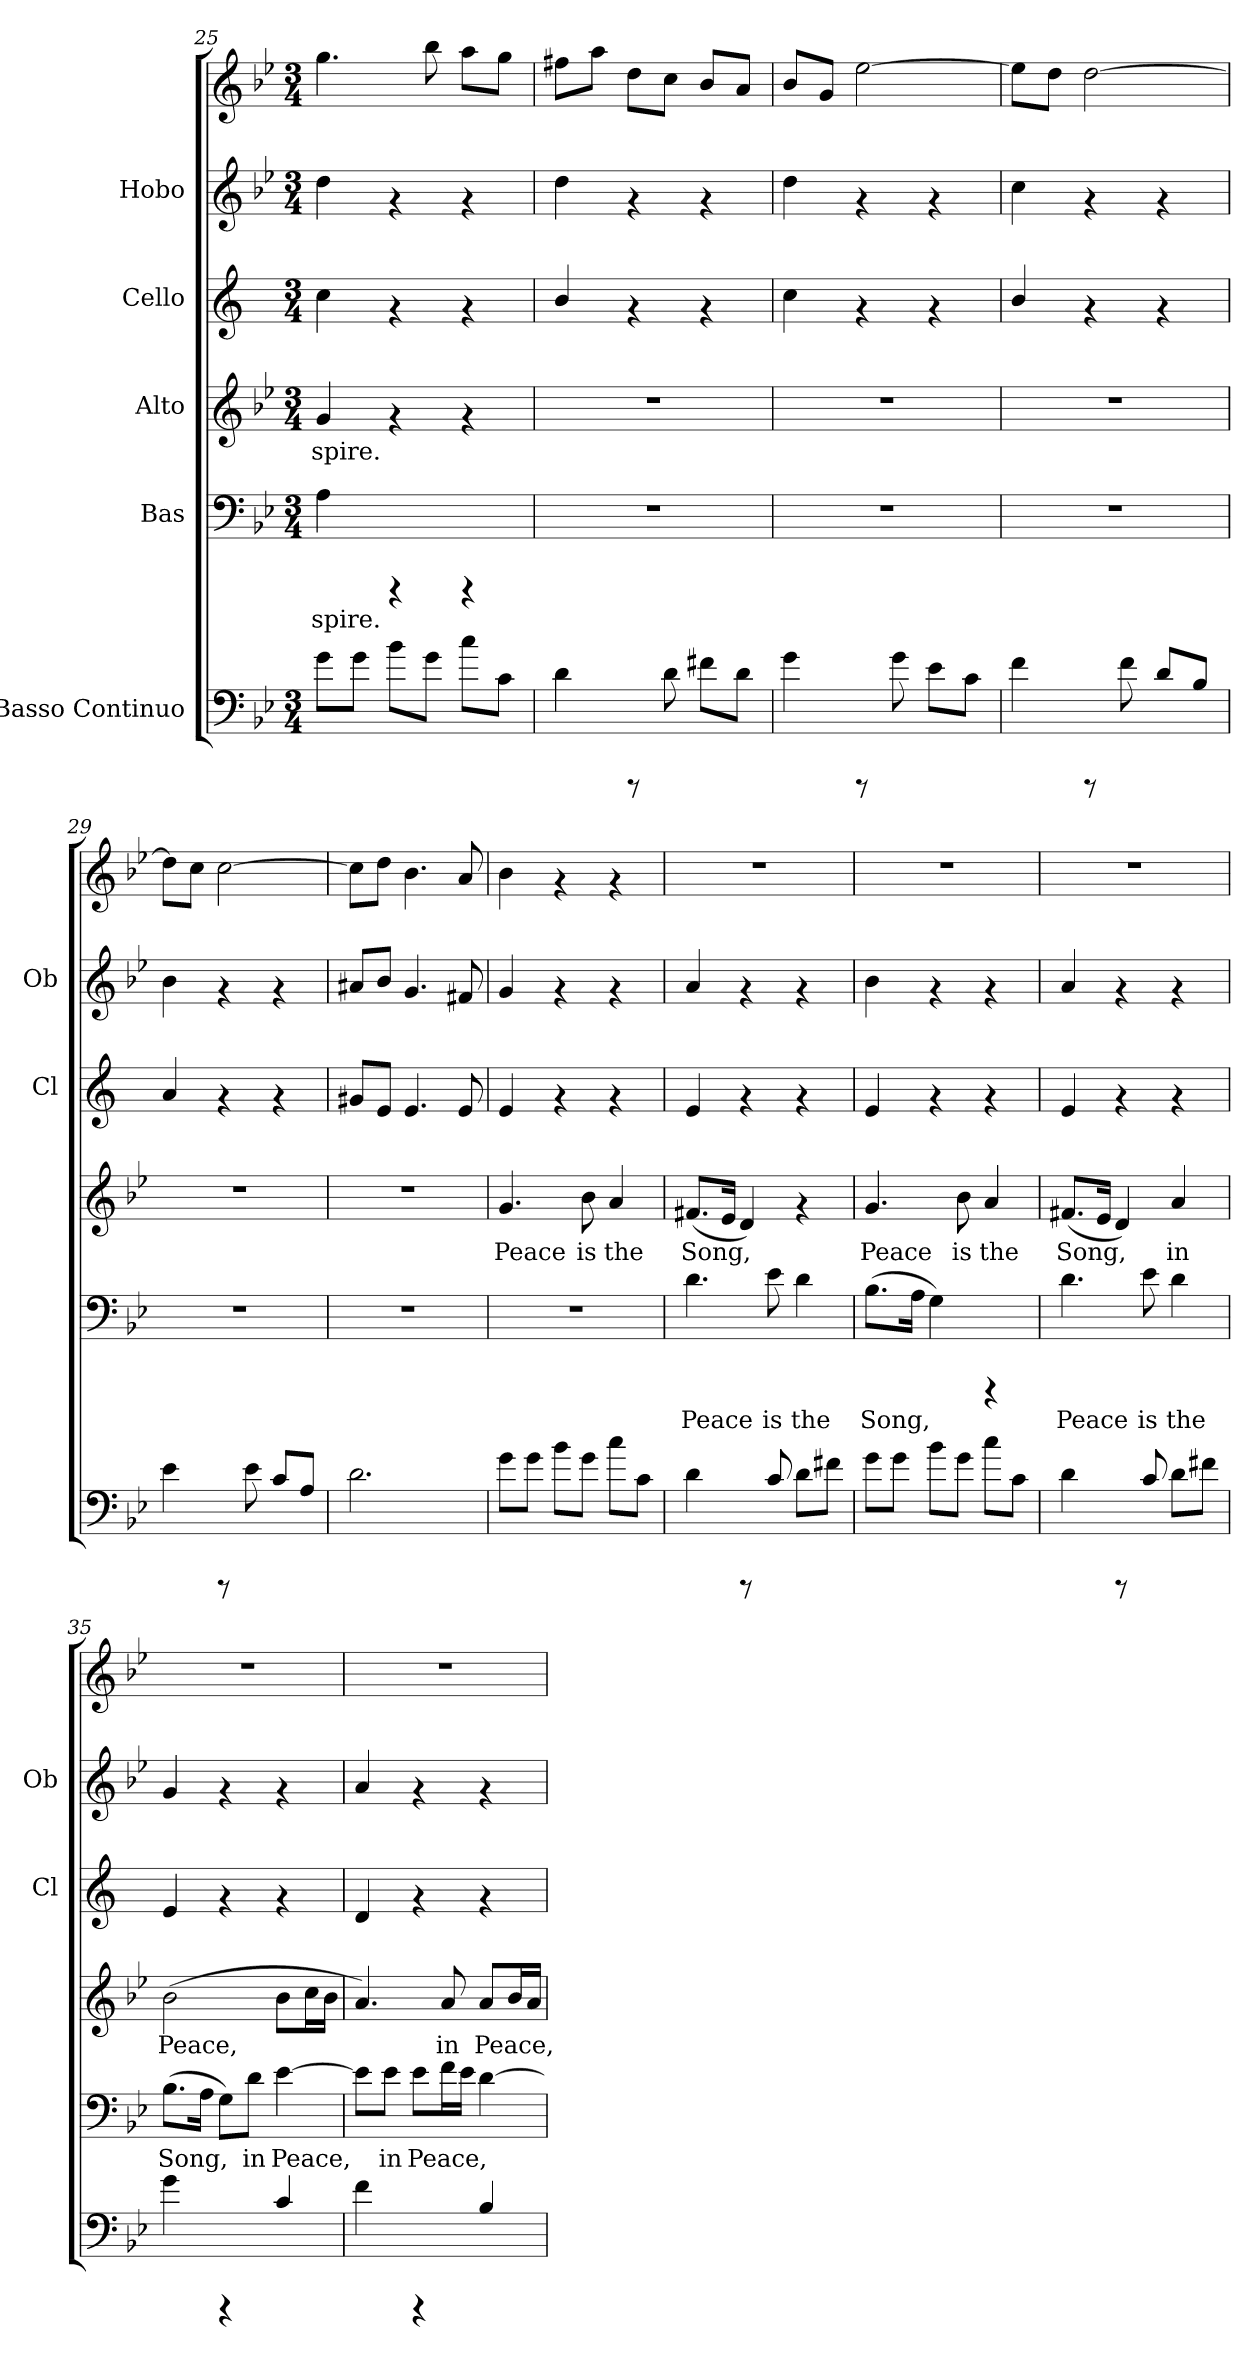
**kern	**kern	**text	**kern	**text	**kern	**kern	**kern
*part5	*part4	*part4	*part3	*part3	*part2	*part1	*part1
*staff6	*staff5	*staff5	*staff4	*staff4	*staff3	*staff2	*staff1
*I"Basso Continuo	*I"Bas	*	*I"Alto	*	*I"Cello	*I"Hobo	*
*	*	*	*	*	*I'Cl	*I'Ob	*
*clefF4	*clefF4	*	*clefG2	*	*clefG2	*clefG2	*clefG2
*ITrd7c12	*	*	*	*	*ITrd1c2	*	*
*k[b-e-]	*k[b-e-]	*	*k[b-e-]	*	*k[b-e-]	*k[b-e-]	*k[b-e-]
*B-:	*B-:	*	*B-:	*	*B-:	*B-:	*B-:
*M3/4	*M3/4	*	*M3/4	*	*M3/4	*M3/4	*M3/4
=25	=25	=25	=25	=25	=25	=25	=25
!	!	!LO:LY:b:cj	!	!LO:LY:b:cj	!	!	!
8G\L	4A\	-spire.	4g/	-spire.	4b-\	4dd\	4.gg\
8G\J	.	.	.	.	.	.	.
8B-\L	4rCCC	.	4rf	.	4rf	4rf	.
8G\J	.	.	.	.	.	.	8bb-\
8c\L	4rCCC	.	4rf	.	4rf	4rf	8aa\L
8C\J	.	.	.	.	.	.	8gg\J
=26	=26	=26	=26	=26	=26	=26	=26
4D\	2.r	.	2.r	.	4a/	4dd\	8ff#X\L
.	.	.	.	.	.	.	8aa\J
8rCCC	.	.	.	.	4rf	4rf	8dd\L
8D\	.	.	.	.	.	.	8cc\J
8F#X\L	.	.	.	.	4rf	4rf	8b-/L
8D\J	.	.	.	.	.	.	8a/J
=27	=27	=27	=27	=27	=27	=27	=27
4G\	2.r	.	2.r	.	4b-\	4dd\	8b-/L
.	.	.	.	.	.	.	8g/J
8rCCC	.	.	.	.	4rf	4rf	[>2ee-\
8G\	.	.	.	.	.	.	.
8E-\L	.	.	.	.	4rf	4rf	.
8C\J	.	.	.	.	.	.	.
=28	=28	=28	=28	=28	=28	=28	=28
4F\	2.r	.	2.r	.	4a/	4cc\	8ee-\L]
.	.	.	.	.	.	.	8dd\J
8rCCC	.	.	.	.	4rf	4rf	[>2dd\
8F\	.	.	.	.	.	.	.
8D/L	.	.	.	.	4rf	4rf	.
8BB-/J	.	.	.	.	.	.	.
=29	=29	=29	=29	=29	=29	=29	=29
4E-\	2.r	.	2.r	.	4g/	4b-\	8dd\L]
.	.	.	.	.	.	.	8cc\J
8rCCC	.	.	.	.	4rf	4rf	[>2cc\
8E-\	.	.	.	.	.	.	.
8C/L	.	.	.	.	4rf	4rf	.
8AA/J	.	.	.	.	.	.	.
!!LO:LB:g=z
=30	=30	=30	=30	=30	=30	=30	=30
2.D\	2.r	.	2.r	.	8f#X/L	8a#X/L	8cc\L]
.	.	.	.	.	8d/J	8b-/J	8dd\J
.	.	.	.	.	4.d/	4.g/	4.b-\
.	.	.	.	.	8d/	8f#X/	8a/
=31	=31	=31	=31	=31	=31	=31	=31
!	!	!	!	!LO:LY:b:cj	!	!	!
8G\L	2.r	.	4.g/	Peace	4d/	4g/	4b-\
8G\J	.	.	.	.	.	.	.
8B-\L	.	.	.	.	4rf	4rf	4rf
!	!	!	!	!LO:LY:b:cj	!	!	!
8G\J	.	.	8b-\	is	.	.	.
!	!	!	!	!LO:LY:b:cj	!	!	!
8c\L	.	.	4a/	the	4rf	4rf	4rf
8C\J	.	.	.	.	.	.	.
=32	=32	=32	=32	=32	=32	=32	=32
!	!	!LO:LY:b:cj	!	!LO:LY:b:cj	!	!	!
4D\	4.d\	Peace	(<8.f#X/L	Song,	4d/	4a/	2.r
!	!	!	!	!LO:LY:b:cj	!	!	!
.	.	.	16e-/Jk	.	.	.	.
!	!	!	!	!LO:LY:b:cj	!	!	!
8rCCC	.	.	4d/)	.	4rf	4rf	.
!	!	!LO:LY:b:cj	!	!	!	!	!
8C/	8e-\	is	.	.	.	.	.
!	!	!LO:LY:b:cj	!	!	!	!	!
8D\L	4d\	the	4rf	.	4rf	4rf	.
8F#X\J	.	.	.	.	.	.	.
=33	=33	=33	=33	=33	=33	=33	=33
!	!	!LO:LY:b:cj	!	!LO:LY:b:cj	!	!	!
8G\L	(>8.B-\L	Song,	4.g/	Peace	4d/	4b-\	2.r
8G\J	.	.	.	.	.	.	.
!	!	!LO:LY:b:cj	!	!	!	!	!
.	16A\Jk	.	.	.	.	.	.
!	!	!LO:LY:b:cj	!	!	!	!	!
8B-\L	4G\)	.	.	.	4rf	4rf	.
!	!	!	!	!LO:LY:b:cj	!	!	!
8G\J	.	.	8b-\	is	.	.	.
!	!	!	!	!LO:LY:b:cj	!	!	!
8c\L	4rCCC	.	4a/	the	4rf	4rf	.
8C\J	.	.	.	.	.	.	.
=34	=34	=34	=34	=34	=34	=34	=34
!	!	!LO:LY:b:cj	!	!LO:LY:b:cj	!	!	!
4D\	4.d\	Peace	(<8.f#X/L	Song,	4d/	4a/	2.r
!	!	!	!	!LO:LY:b:cj	!	!	!
.	.	.	16e-/Jk	.	.	.	.
!	!	!	!	!LO:LY:b:cj	!	!	!
8rCCC	.	.	4d/)	.	4rf	4rf	.
!	!	!LO:LY:b:cj	!	!	!	!	!
8C/	8e-\	is	.	.	.	.	.
!	!	!LO:LY:b:cj	!	!LO:LY:b:cj	!	!	!
8D\L	4d\	the	4a/	in	4rf	4rf	.
8F#X\J	.	.	.	.	.	.	.
!!LO:PB:g=z
=35	=35	=35	=35	=35	=35	=35	=35
!	!	!LO:LY:b:cj	!	!LO:LY:b:cj	!	!	!
4G\	(>8.B-\L	Song,	(>2b-\	Peace,	4d/	4g/	2.r
!	!	!LO:LY:b:cj	!	!	!	!	!
.	16A\Jk	.	.	.	.	.	.
!	!	!LO:LY:b:cj	!	!	!	!	!
4rCCC	8G\L)	.	.	.	4rf	4rf	.
!	!	!LO:LY:b:cj	!	!	!	!	!
.	8d\J	in	.	.	.	.	.
!	!	!LO:LY:b:cj	!	!LO:LY:b:cj	!	!	!
4C/	[>4e-\	Peace,	8b-\L	.	4rf	4rf	.
!	!	!	!	!LO:LY:b:cj	!	!	!
.	.	.	16cc\L	.	.	.	.
!	!	!	!	!LO:LY:b:cj	!	!	!
.	.	.	16b-\JJ	.	.	.	.
=36	=36	=36	=36	=36	=36	=36	=36
!	!	!LO:LY:b:cj	!	!LO:LY:b:cj	!	!	!
4F\	8e-\L]	.	4.a/)	.	4c/	4a/	2.r
!	!	!LO:LY:b:cj	!	!	!	!	!
.	8e-\J	in	.	.	.	.	.
!	!	!LO:LY:b:cj	!	!	!	!	!
4rCCC	8e-\L	Peace,	.	.	4rf	4rf	.
!	!	!LO:LY:b:cj	!	!LO:LY:b:cj	!	!	!
.	16f\L	.	8a/	in	.	.	.
!	!	!LO:LY:b:cj	!	!	!	!	!
.	16e-\JJ	.	.	.	.	.	.
!	!	!LO:LY:b:cj	!	!LO:LY:b:cj	!	!	!
4BB-/	[>4d\	.	8a/L	Peace,	4rf	4rf	.
!	!	!	!	!LO:LY:b:cj	!	!	!
.	.	.	16b-/L	.	.	.	.
!	!	!	!	!LO:LY:b:cj	!	!	!
.	.	.	16a/JJ	.	.	.	.
=	=	=	=	=	=	=	=
*-	*-	*-	*-	*-	*-	*-	*-
